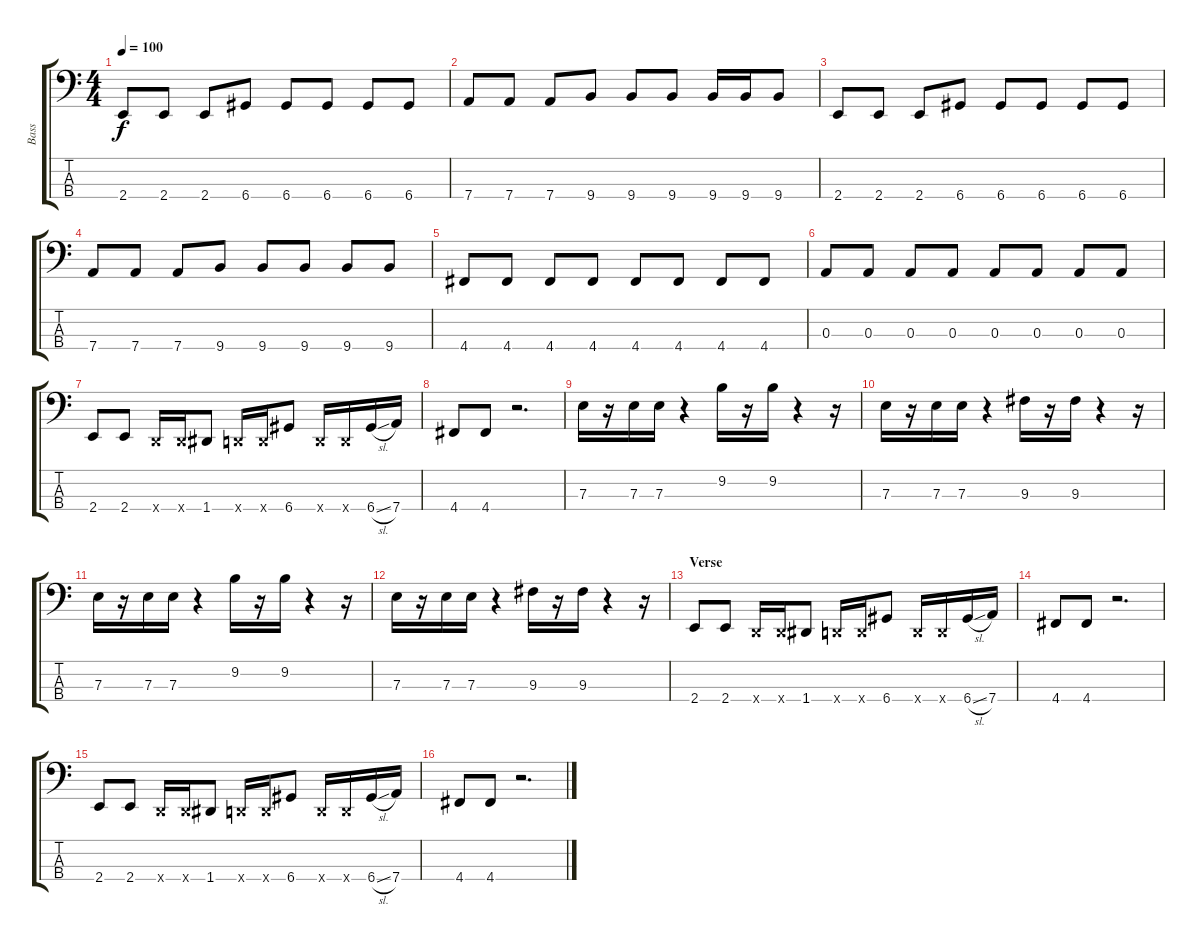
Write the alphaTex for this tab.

\track ("Bass" "Bass") {instrument electricbasspick}
\staff {score tabs}
\tuning (G2 D2 A1 D1) {hide}
\ts (4 4)
\tempo 100
\clef f4
\ks c
2.4.8{dy f} 2.4.8 2.4.8 6.4.8 6.4.8 6.4.8 6.4.8 6.4.8 |
7.4.8 7.4.8 7.4.8 9.4.8 9.4.8 9.4.8 9.4.16 9.4.16 9.4.8 |
2.4.8 2.4.8 2.4.8 6.4.8 6.4.8 6.4.8 6.4.8 6.4.8 |
7.4.8 7.4.8 7.4.8 9.4.8 9.4.8 9.4.8 9.4.8 9.4.8 |
4.4.8 4.4.8 4.4.8 4.4.8 4.4.8 4.4.8 4.4.8 4.4.8 |
0.3.8 0.3.8 0.3.8 0.3.8 0.3.8 0.3.8 0.3.8 0.3.8 |
2.4.8 2.4.8 0.4{x}.16 0.4{x}.16 1.4.8 0.4{x}.16 0.4{x}.16 6.4.8 0.4{x}.16 0.4{x}.16 6.4{sl}.16 7.4.16 |
4.4.8 4.4.8 r.2{d} |
7.3.16{volume 8 instrument fretlessbass} r.16 7.3.16 7.3.16 r.4 9.2.16 r.16 9.2.16 r.4 r.16 |
7.3.16 r.16 7.3.16 7.3.16 r.4 9.3.16 r.16 9.3.16 r.4 r.16 |
7.3.16{volume 8 instrument fretlessbass} r.16 7.3.16 7.3.16 r.4 9.2.16 r.16 9.2.16 r.4 r.16 |
7.3.16 r.16 7.3.16 7.3.16 r.4 9.3.16 r.16 9.3.16 r.4 r.16 |
\section ("" "Verse")
2.4.8{instrument electricbasspick} 2.4.8 0.4{x}.16 0.4{x}.16 1.4.8 0.4{x}.16 0.4{x}.16 6.4.8 0.4{x}.16 0.4{x}.16 6.4{sl}.16 7.4.16 |
4.4.8 4.4.8 r.2{d} |
2.4.8{instrument electricbasspick} 2.4.8 0.4{x}.16 0.4{x}.16 1.4.8 0.4{x}.16 0.4{x}.16 6.4.8 0.4{x}.16 0.4{x}.16 6.4{sl}.16 7.4.16 |
4.4.8 4.4.8 r.2{d}
